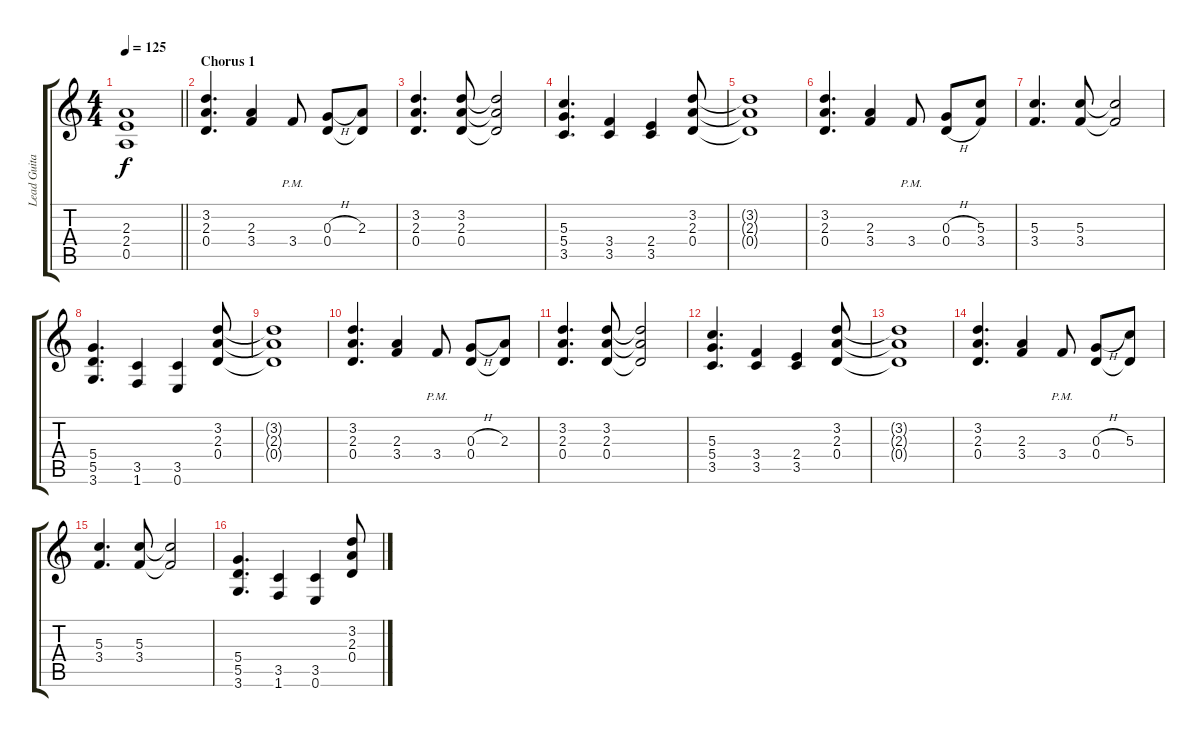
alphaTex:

\track ("Lead Guitar 2" "Lead Guita") {instrument distortionguitar}
\staff {score tabs}
\tuning (E4 B3 G3 D3 A2 E2) {hide}
\ts (4 4)
\tempo 125
\clef g2
\barLineRight lightlight
\ks c
(2.3{t} 2.4{t} 0.5{t}).1{dy f} |
\section ("" "Chorus 1")
(3.2 2.3 0.4).4{d volume 13} (2.3 3.4).4 3.4{pm}.8 (0.3{h} 0.4).8 (2.3 0.4{t}).8 |
(3.2 2.3 0.4).4{d} (3.2 2.3 0.4).8 (3.2{t} 2.3{t} 0.4{t}).2 |
(5.3 5.4 3.5).4{d} (3.4 3.5).4 (2.4 3.5).4 (3.2 2.3 0.4).8 |
(3.2{t} 2.3{t} 0.4{t}).1 |
(3.2 2.3 0.4).4{d} (2.3 3.4).4 3.4{pm}.8 (0.3{h} 0.4{h}).8 (5.3 3.4).8 |
(5.3 3.4).4{d} (5.3 3.4).8 (5.3{t} 3.4{t}).2 |
(5.4 5.5 3.6).4{d} (3.5 1.6).4 (3.5 0.6).4 (3.2 2.3 0.4).8 |
(3.2{t} 2.3{t} 0.4{t}).1 |
(3.2 2.3 0.4).4{d} (2.3 3.4).4 3.4{pm}.8 (0.3{h} 0.4).8 (2.3 0.4{t}).8 |
(3.2 2.3 0.4).4{d} (3.2 2.3 0.4).8 (3.2{t} 2.3{t} 0.4{t}).2 |
(5.3 5.4 3.5).4{d} (3.4 3.5).4 (2.4 3.5).4 (3.2 2.3 0.4).8 |
(3.2{t} 2.3{t} 0.4{t}).1 |
(3.2 2.3 0.4).4{d} (2.3 3.4).4 3.4{pm}.8 (0.3{h} 0.4).8 (5.3 0.4{t}).8 |
(5.3 3.4).4{d} (5.3 3.4).8 (5.3{t} 3.4{t}).2 |
(5.4 5.5 3.6).4{d} (3.5 1.6).4 (3.5 0.6).4 (3.2 2.3 0.4).8
